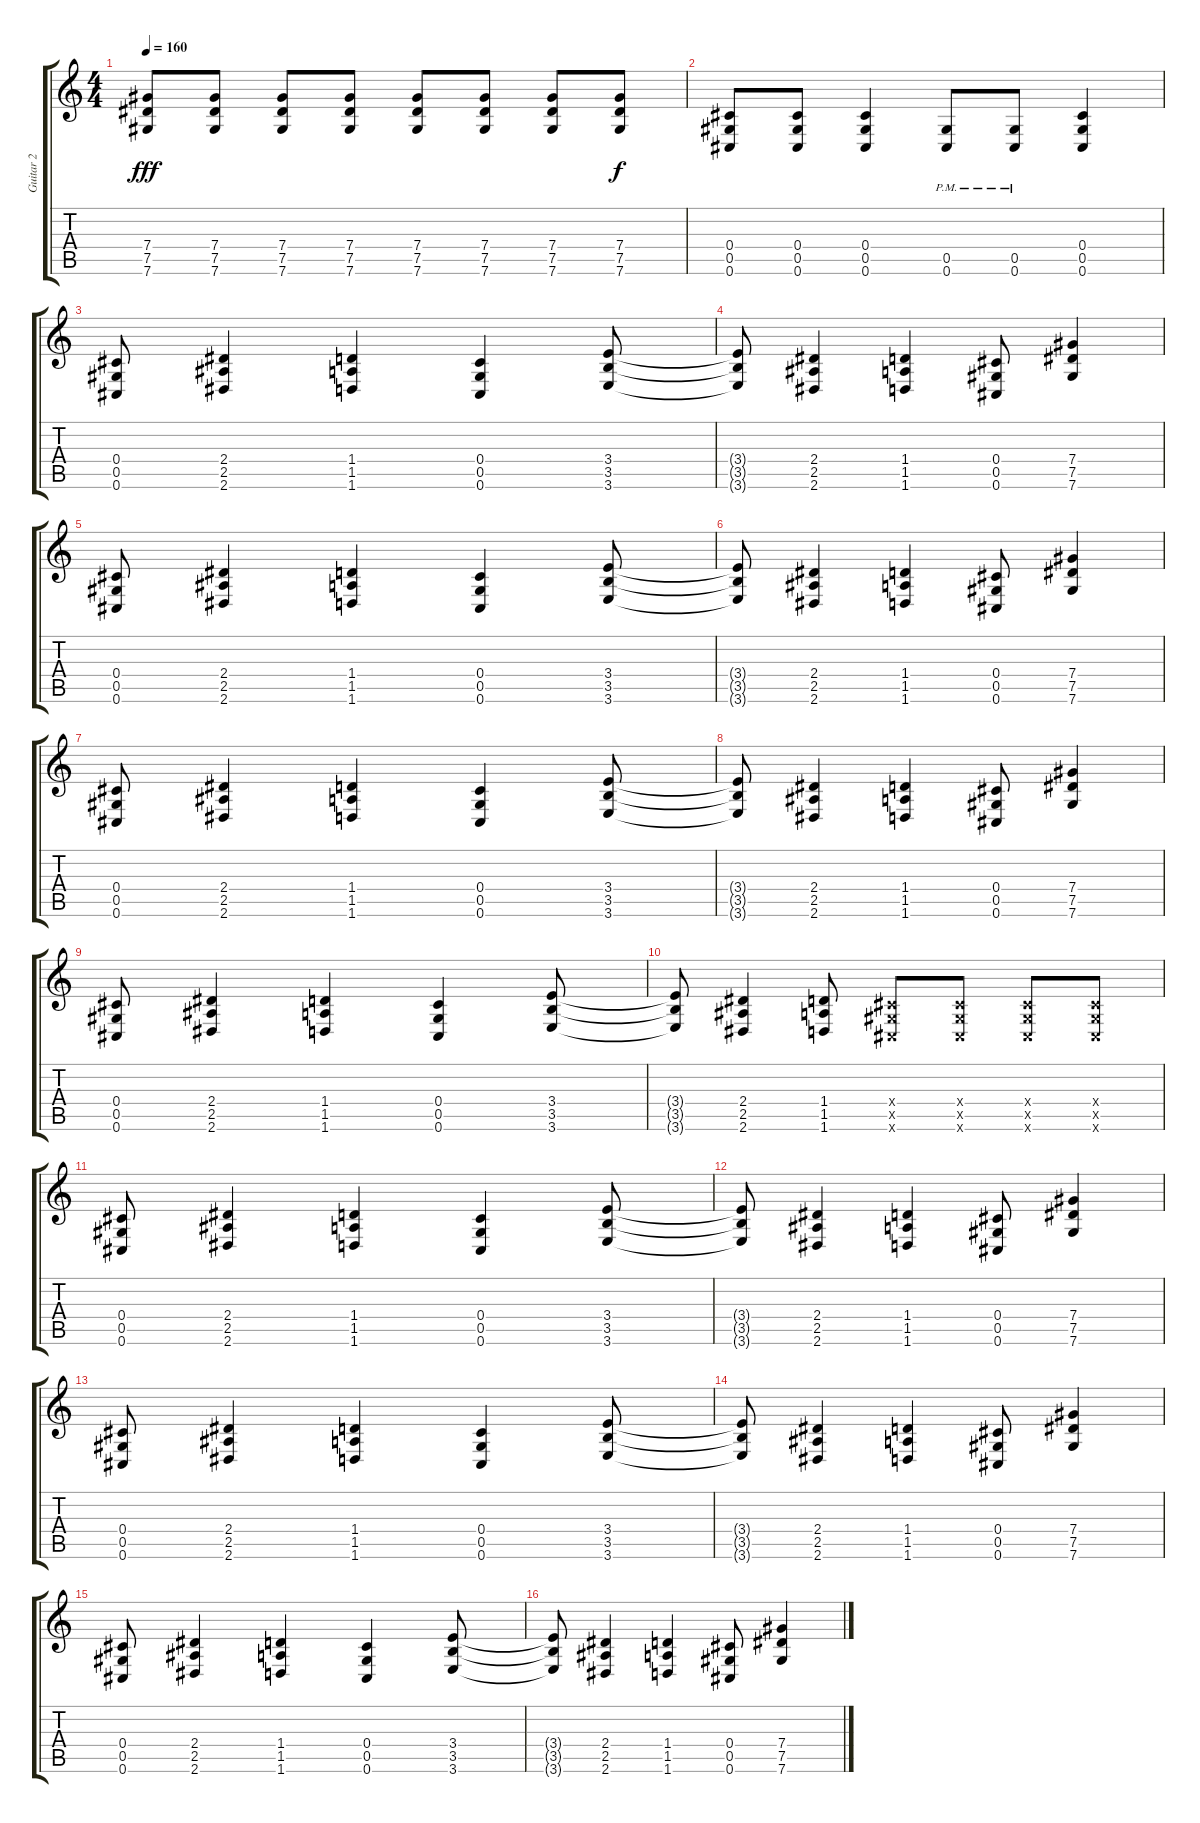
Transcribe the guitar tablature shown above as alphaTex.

\track ("Guitar 2" "Guitar 2") {instrument distortionguitar}
\staff {score tabs}
\tuning (Eb4 Bb3 Gb3 Db3 Ab2 Db2) {hide}
\ts (4 4)
\tempo 160
\clef g2
\ks c
(7.4 7.5 7.6).8{dy fff} (7.4 7.5 7.6).8 (7.4 7.5 7.6).8 (7.4 7.5 7.6).8 (7.4 7.5 7.6).8 (7.4 7.5 7.6).8 (7.4 7.5 7.6).8 (7.4 7.5 7.6).8{dy f} |
(0.4 0.5 0.6).8 (0.4 0.5 0.6).8 (0.4 0.5 0.6).4 (0.5{pm} 0.6{pm}).8 (0.5{pm} 0.6{pm}).8 (0.4 0.5 0.6).4 |
(0.4 0.5 0.6).8 (2.4 2.5 2.6).4 (1.4 1.5 1.6).4 (0.4 0.5 0.6).4 (3.4 3.5 3.6).8 |
(3.4{t} 3.5{t} 3.6{t}).8 (2.4 2.5 2.6).4 (1.4 1.5 1.6).4 (0.4 0.5 0.6).8 (7.4 7.5 7.6).4 |
(0.4 0.5 0.6).8 (2.4 2.5 2.6).4 (1.4 1.5 1.6).4 (0.4 0.5 0.6).4 (3.4 3.5 3.6).8 |
(3.4{t} 3.5{t} 3.6{t}).8 (2.4 2.5 2.6).4 (1.4 1.5 1.6).4 (0.4 0.5 0.6).8 (7.4 7.5 7.6).4 |
(0.4 0.5 0.6).8 (2.4 2.5 2.6).4 (1.4 1.5 1.6).4 (0.4 0.5 0.6).4 (3.4 3.5 3.6).8 |
(3.4{t} 3.5{t} 3.6{t}).8 (2.4 2.5 2.6).4 (1.4 1.5 1.6).4 (0.4 0.5 0.6).8 (7.4 7.5 7.6).4 |
(0.4 0.5 0.6).8 (2.4 2.5 2.6).4 (1.4 1.5 1.6).4 (0.4 0.5 0.6).4 (3.4 3.5 3.6).8 |
(3.4{t} 3.5{t} 3.6{t}).8 (2.4 2.5 2.6).4 (1.4 1.5 1.6).8 (0.4{x} 0.5{x} 0.6{x}).8 (0.4{x} 0.5{x} 0.6{x}).8 (0.4{x} 0.5{x} 0.6{x}).8 (0.4{x} 0.5{x} 0.6{x}).8 |
(0.4 0.5 0.6).8 (2.4 2.5 2.6).4 (1.4 1.5 1.6).4 (0.4 0.5 0.6).4 (3.4 3.5 3.6).8 |
(3.4{t} 3.5{t} 3.6{t}).8 (2.4 2.5 2.6).4 (1.4 1.5 1.6).4 (0.4 0.5 0.6).8 (7.4 7.5 7.6).4 |
(0.4 0.5 0.6).8 (2.4 2.5 2.6).4 (1.4 1.5 1.6).4 (0.4 0.5 0.6).4 (3.4 3.5 3.6).8 |
(3.4{t} 3.5{t} 3.6{t}).8 (2.4 2.5 2.6).4 (1.4 1.5 1.6).4 (0.4 0.5 0.6).8 (7.4 7.5 7.6).4 |
(0.4 0.5 0.6).8 (2.4 2.5 2.6).4 (1.4 1.5 1.6).4 (0.4 0.5 0.6).4 (3.4 3.5 3.6).8 |
(3.4{t} 3.5{t} 3.6{t}).8 (2.4 2.5 2.6).4 (1.4 1.5 1.6).4 (0.4 0.5 0.6).8 (7.4 7.5 7.6).4
